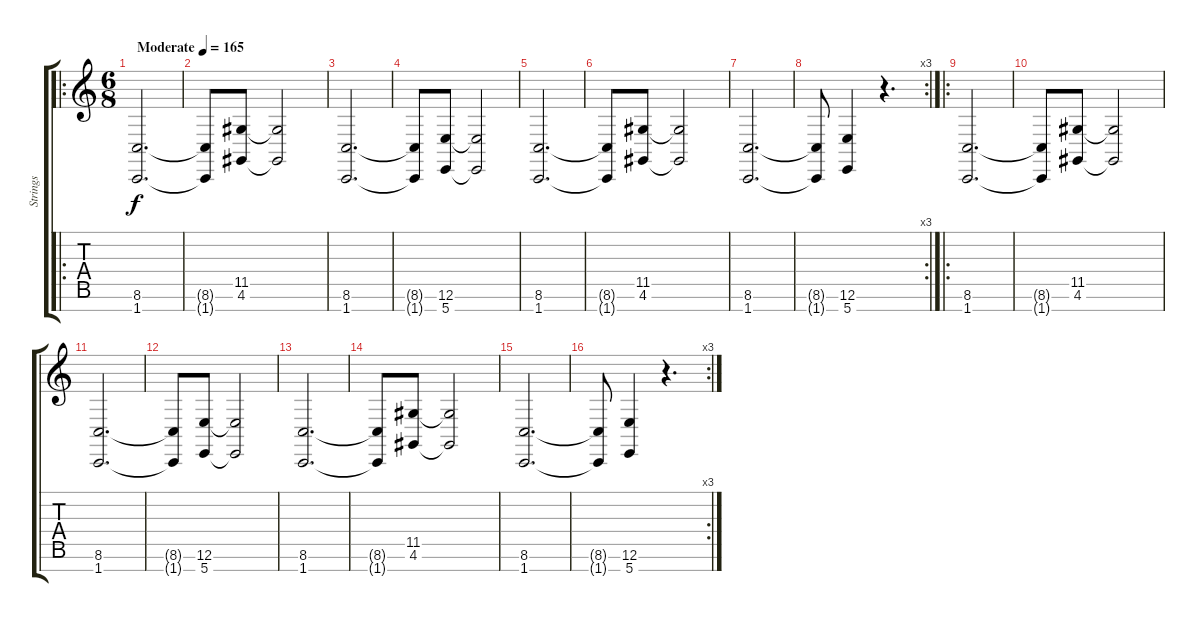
\track ("Strings" "Strings") {instrument pad2warm}
\staff {score tabs}
\tuning (E4 B3 G3 D3 A2 E2 B1) {hide}
\ro
\ts (6 8)
\tempo (165 "Moderate")
\clef g2
\ks c
(8.6 1.7).2{d dy f instrument pad2warm} |
(8.6{t} 1.7{t}).8 (11.5 4.6).8 (11.5{t} 4.6{t}).2 |
(8.6 1.7).2{d} |
(8.6{t} 1.7{t}).8 (12.6 5.7).8 (12.6{t} 5.7{t}).2 |
(8.6 1.7).2{d} |
(8.6{t} 1.7{t}).8 (11.5 4.6).8 (11.5{t} 4.6{t}).2 |
(8.6 1.7).2{d} |
\rc 3
(8.6{t} 1.7{t}).8 (12.6 5.7).4 r.4{d} |
\ro
(8.6 1.7).2{d} |
(8.6{t} 1.7{t}).8 (11.5 4.6).8 (11.5{t} 4.6{t}).2 |
(8.6 1.7).2{d} |
(8.6{t} 1.7{t}).8 (12.6 5.7).8 (12.6{t} 5.7{t}).2 |
(8.6 1.7).2{d} |
(8.6{t} 1.7{t}).8 (11.5 4.6).8 (11.5{t} 4.6{t}).2 |
(8.6 1.7).2{d} |
\rc 3
(8.6{t} 1.7{t}).8 (12.6 5.7).4 r.4{d}
